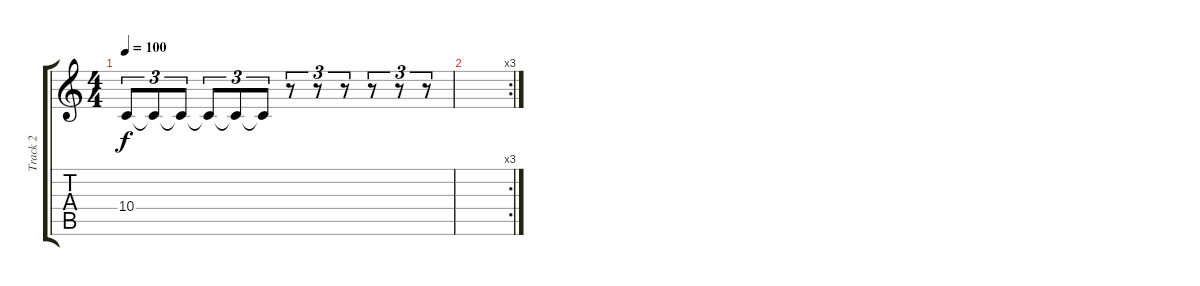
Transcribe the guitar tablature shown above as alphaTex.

\track ("Track 2" "Track 2") {instrument vibraphone}
\staff {score tabs}
\tuning (E4 B3 G3 D3 A2 E2) {hide}
\ts (4 4)
\tempo 100
\clef g2
\ks c
10.4.8{tu (3 2) dy f} 10.4{t}.8{tu (3 2)} 10.4{t}.8{tu (3 2)} 10.4{t}.8{tu (3 2)} 10.4{t}.8{tu (3 2)} 10.4{t}.8{tu (3 2)} r.8{tu (3 2)} r.8{tu (3 2)} r.8{tu (3 2)} r.8{tu (3 2)} r.8{tu (3 2)} r.8{tu (3 2)} |
\rc 3
